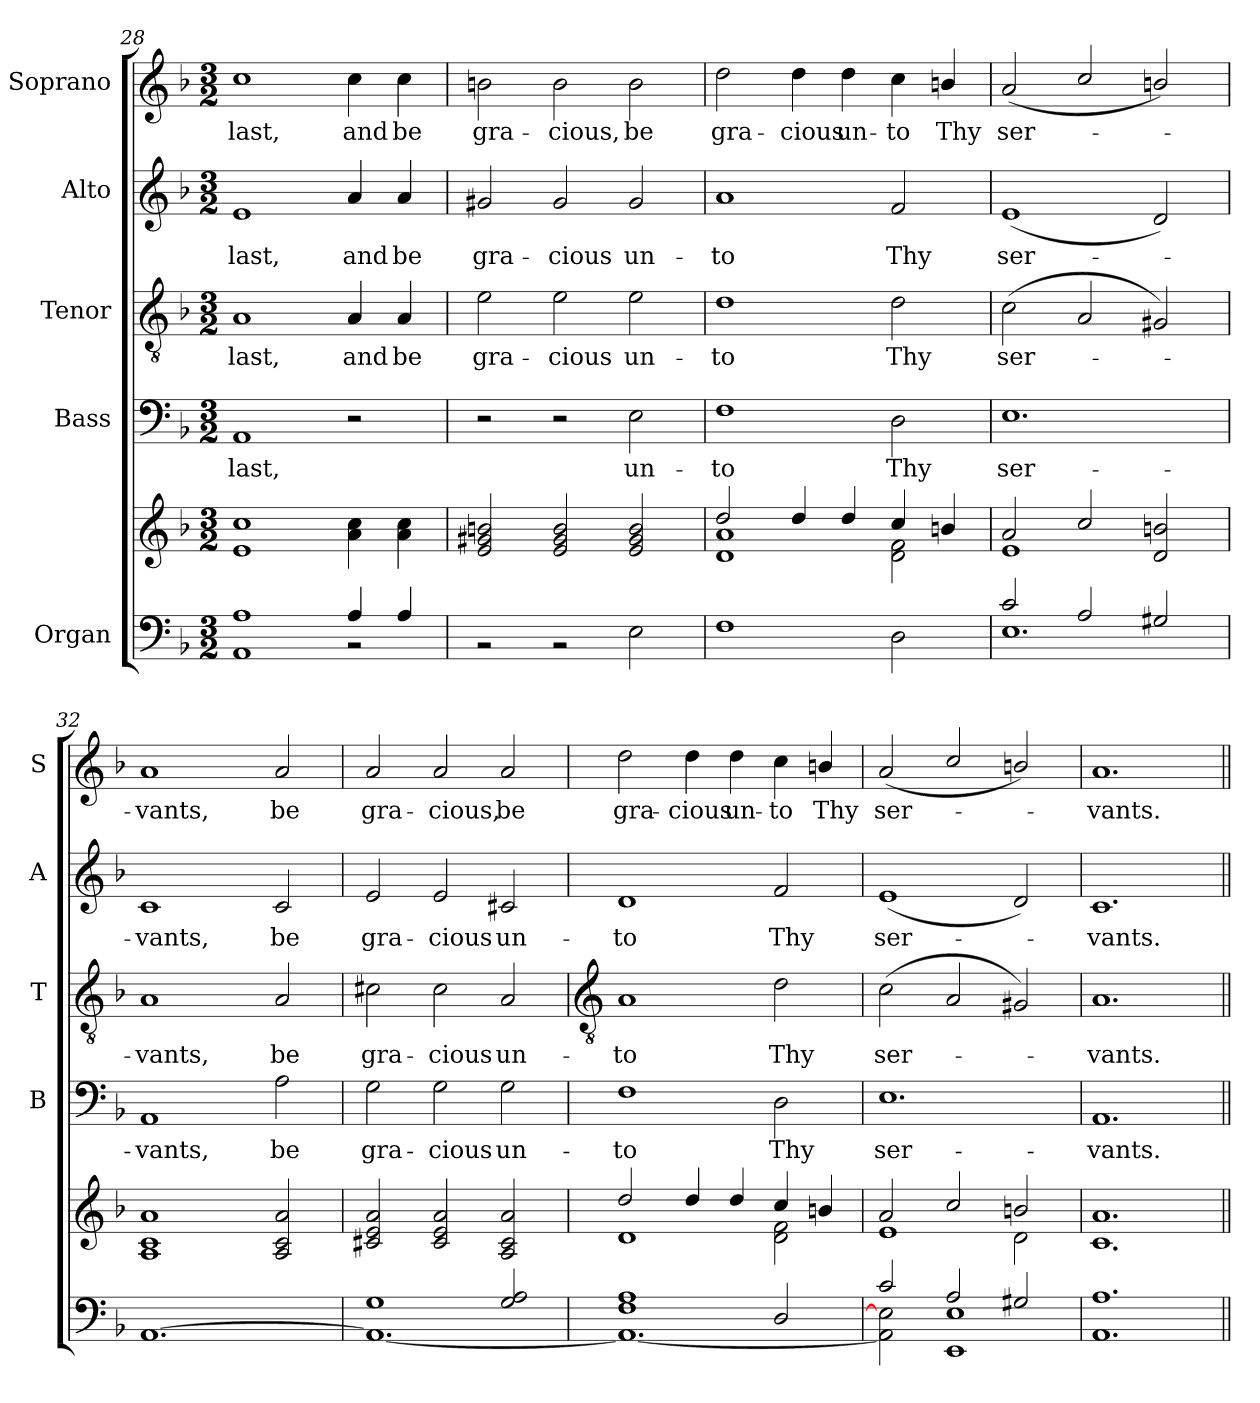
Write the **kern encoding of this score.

**kern	**kern	**kern	**text	**kern	**text	**kern	**text	**kern	**text
*part5	*part5	*part4	*part4	*part3	*part3	*part2	*part2	*part1	*part1
*staff6	*staff5	*staff4	*staff4	*staff3	*staff3	*staff2	*staff2	*staff1	*staff1
*I"Organ	*	*I"Bass	*	*I"Tenor	*	*I"Alto	*	*I"Soprano	*
*	*	*I'B	*	*I'T	*	*I'A	*	*I'S	*
*clefF4	*clefG2	*clefF4	*	*clefGv2	*	*clefG2	*	*clefG2	*
*k[b-]	*k[b-]	*k[b-]	*	*k[b-]	*	*k[b-]	*	*k[b-]	*
*F:	*F:	*F:	*	*F:	*	*F:	*	*F:	*
*M3/2	*M3/2	*M3/2	*	*M3/2	*	*M3/2	*	*M3/2	*
=28	=28	=28	=28	=28	=28	=28	=28	=28	=28
*^	*^	*	*	*	*	*	*	*	*
!	!	!	!	!	!LO:LY:b	!	!LO:LY:b	!	!LO:LY:b	!	!LO:LY:b
1ryy	1AA\ 1A\	1e 1cc	1ryy	1AA	last,	1A	last,	1e	last,	1cc	last,
!	!	!	!	!	!	!	!LO:LY:b	!	!LO:LY:b	!	!LO:LY:b
4A	2r	4a 4cc	4ryy	2r	.	4A	and	4a	and	4cc	and
!	!	!	!	!	!	!	!LO:LY:b	!	!LO:LY:b	!	!LO:LY:b
4A	.	4a 4cc	4ryy	.	.	4A	be	4a	be	4cc	be
=29	=29	=29	=29	=29	=29	=29	=29	=29	=29	=29	=29
!	!	!	!	!	!	!	!LO:LY:b	!	!LO:LY:b	!	!LO:LY:b
1.ryy	2r	2e 2g#X 2bn	1.ryy	2r	.	2e	gra-	2g#X	gra-	2bn	gra-
!	!	!	!	!	!	!	!LO:LY:b	!	!LO:LY:b	!	!LO:LY:b
.	2r	2e 2g# 2b	.	2r	.	2e	-cious	2g#	-cious	2b	-cious,
!	!	!	!	!	!LO:LY:b	!	!LO:LY:b	!	!LO:LY:b	!	!LO:LY:b
.	2E\	2e 2g# 2b	.	2E	un-	2e	un-	2g#	un-	2b	be
=30	=30	=30	=30	=30	=30	=30	=30	=30	=30	=30	=30
!	!	!	!	!	!LO:LY:b	!	!LO:LY:b	!	!LO:LY:b	!	!LO:LY:b
1.ryy	1F\	2dd	1d\ 1a\	1F	-to	1d	-to	1a	-to	2dd	gra-
!	!	!	!	!	!	!	!	!	!	!	!LO:LY:b
.	.	4dd	.	.	.	.	.	.	.	4dd	-cious
!	!	!	!	!	!	!	!	!	!	!	!LO:LY:b
.	.	4dd	.	.	.	.	.	.	.	4dd	un-
!	!	!	!	!	!LO:LY:b	!	!LO:LY:b	!	!LO:LY:b	!	!LO:LY:b
.	2D\	4cc	2d\ 2f\	2D	Thy	2d	Thy	2f	Thy	4cc	-to
!	!	!	!	!	!	!	!	!	!	!	!LO:LY:b
.	.	4bn	.	.	.	.	.	.	.	4bn/	Thy
=31	=31	=31	=31	=31	=31	=31	=31	=31	=31	=31	=31
!	!	!	!	!	!LO:LY:b	!	!LO:LY:b	!	!LO:LY:b	!	!LO:LY:b
2c	1.E\	2a	1e\	1.E	ser-	(<2c	ser-	(<1e	ser-	(<2a	ser-
2A	.	2cc	.	.	.	2A	.	.	.	2cc/	.
2G#X	.	2d 2bn	2ryy	.	.	2G#X)	.	2d)	.	2bn/)	.
=32	=32	=32	=32	=32	=32	=32	=32	=32	=32	=32	=32
!	!	!	!LO:N:vis=1	!	!LO:LY:b	!	!LO:LY:b	!	!LO:LY:b	!	!LO:LY:b
2ryy	[1.AA\	1A 1c 1a	1.ryy	1AA	-vants,	1A	vants,	1c	vants,	1a	vants,
2ryy	.	.	.	.	.	.	.	.	.	.	.
!	!	!	!	!	!LO:LY:b	!	!LO:LY:b	!	!LO:LY:b	!	!LO:LY:b
2ryy	.	2A 2c 2a	.	2A	be	2A	be	2c	be	2a	be
=33	=33	=33	=33	=33	=33	=33	=33	=33	=33	=33	=33
!	!	!	!LO:N:vis=1	!	!LO:LY:b	!	!LO:LY:b	!	!LO:LY:b	!	!LO:LY:b
1G	1.AA\_	2c#X 2e 2a	1.ryy	2G	gra-	2c#X	gra-	2e	gra-	2a	gra-
!	!	!	!	!	!LO:LY:b	!	!LO:LY:b	!	!LO:LY:b	!	!LO:LY:b
.	.	2c# 2e 2a	.	2G	-cious	2c#	-cious	2e	-cious	2a	-cious,
!	!	!	!	!	!LO:LY:b	!	!LO:LY:b	!	!LO:LY:b	!	!LO:LY:b
2G 2A	.	2A 2c# 2a	.	2G	un-	2A	un-	2c#X	un-	2a	be
!!LO:LB:g=z
=34	=34	=34	=34	=34	=34	=34	=34	=34	=34	=34	=34
*	*	*	*	*	*	*clefGv2	*	*	*	*	*
!	!	!	!	!	!LO:LY:b	!	!LO:LY:b	!	!LO:LY:b	!	!LO:LY:b
1F 1A	1.AA\_	2dd	1d\	1F	-to	1A	-to	1d	-to	2dd	gra-
!	!	!	!	!	!	!	!	!	!	!	!LO:LY:b
.	.	4dd	.	.	.	.	.	.	.	4dd	-cious
!	!	!	!	!	!	!	!	!	!	!	!LO:LY:b
.	.	4dd	.	.	.	.	.	.	.	4dd	un-
!	!	!	!	!	!LO:LY:b	!	!LO:LY:b	!	!LO:LY:b	!	!LO:LY:b
2D	.	4cc	2d\ 2f\	2D	Thy	2d	Thy	2f	Thy	4cc	-to
!	!	!	!	!	!	!	!	!	!	!	!LO:LY:b
.	.	4bn	.	.	.	.	.	.	.	4bn/	Thy
=35	=35	=35	=35	=35	=35	=35	=35	=35	=35	=35	=35
!	!	!	!	!	!LO:LY:b	!	!LO:LY:b	!	!LO:LY:b	!	!LO:LY:b
2c	2AA\] 2E\]	2a	1e\	1.E	ser-	(<2c	ser-	(<1e	ser-	(<2a	ser-
2A	1EE\ 1E\	2cc	.	.	.	2A	.	.	.	2cc/	.
2G#X	.	2bn	2d\	.	.	2G#X)	.	2d)	.	2bn/)	.
=36	=36	=36	=36	=36	=36	=36	=36	=36	=36	=36	=36
!	!	!	!	!	!LO:LY:b	!	!LO:LY:b	!	!LO:LY:b	!	!LO:LY:b
1.A	1.AA\	1.a	1.c\	1.AA	-vants.	1.A	vants.	1.c	vants.	1.a	vants.
*v	*v	*	*	*	*	*	*	*	*	*	*
*	*v	*v	*	*	*	*	*	*	*	*
=||	=||	=||	=||	=||	=||	=||	=||	=||	=||
*-	*-	*-	*-	*-	*-	*-	*-	*-	*-
